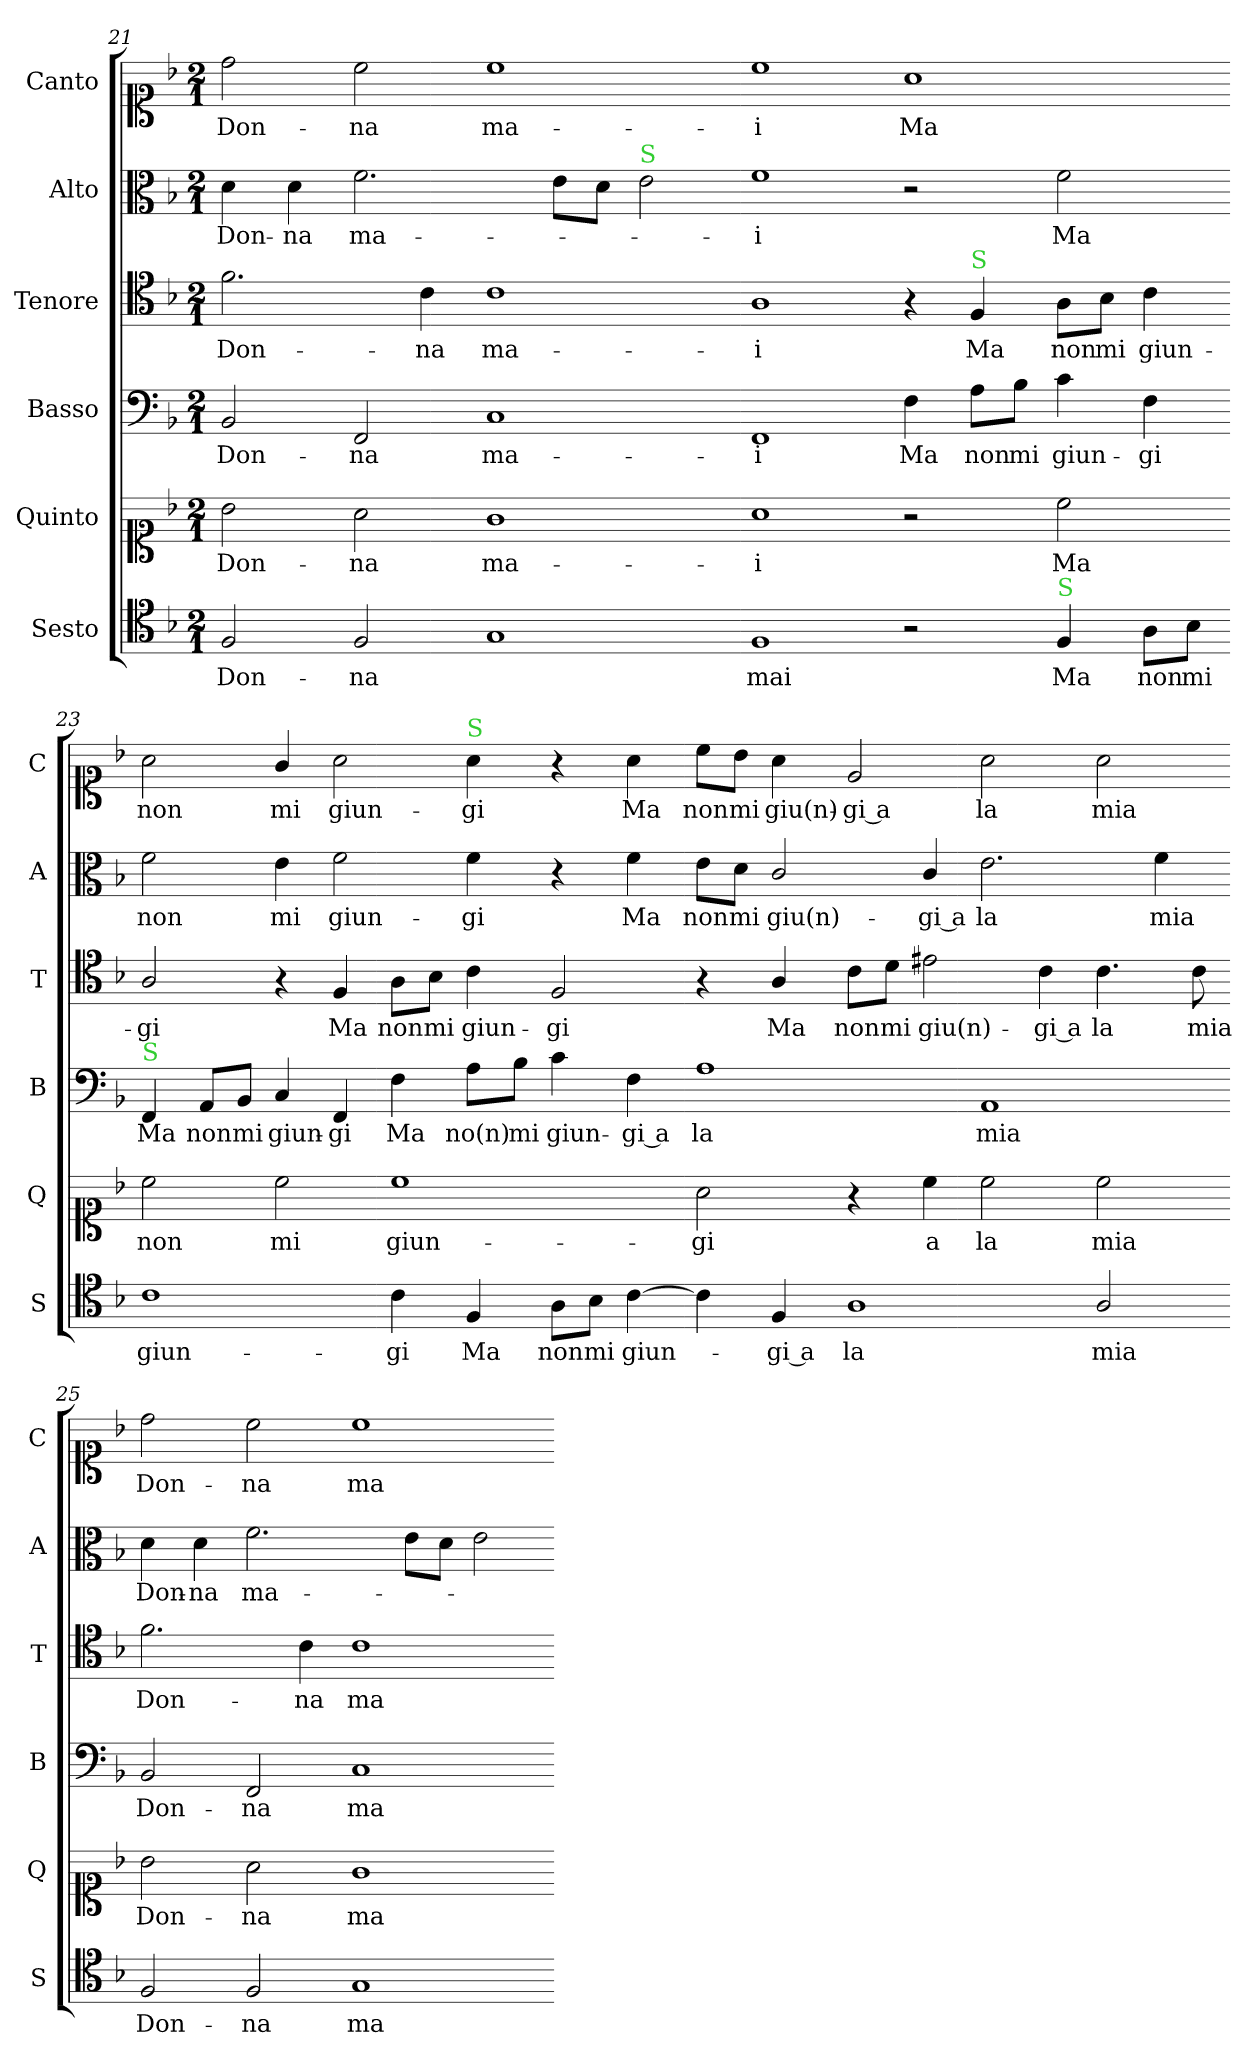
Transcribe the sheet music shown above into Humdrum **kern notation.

**kern	**text	**kern	**text	**kern	**text	**kern	**text	**kern	**text	**kern	**text
*part6	*part6	*part5	*part5	*part4	*part4	*part3	*part3	*part2	*part2	*part1	*part1
*staff6	*staff6	*staff5	*staff5	*staff4	*staff4	*staff3	*staff3	*staff2	*staff2	*staff1	*staff1
*I"Sesto	*	*I"Quinto	*	*I"Basso	*	*I"Tenore	*	*I"Alto	*	*I"Canto	*
*I'S	*	*I'Q	*	*I'B	*	*I'T	*	*I'A	*	*I'C	*
*clefC4	*	*clefC1	*	*clefF4	*	*clefC4	*	*clefC3	*	*clefC1	*
*k[b-]	*	*k[b-]	*	*k[b-]	*	*k[b-]	*	*k[b-]	*	*k[b-]	*
*F:	*	*F:	*	*F:	*	*F:	*	*F:	*	*F:	*
*M2/1	*	*M2/1	*	*M2/1	*	*M2/1	*	*M2/1	*	*M2/1	*
=21	=21	=21	=21	=21	=21	=21	=21	=21	=21	=21	=21
2F/	Don-	2b-\	Don-	2BB-/	Don-	2.f\	Don-	4d\	Don-	2dd\	Don-
.	.	.	.	.	.	.	.	4d\	-na	.	.
2F/	-na	2a\	-na	2FF/	-na	.	.	2.f\	ma-	2cc\	-na
.	.	.	.	.	.	4c\	-na	.	.	.	.
1G	.	1g	ma-	1C	ma-	1c	ma-	.	.	1cc	ma-
.	.	.	.	.	.	.	.	8e\L	.	.	.
.	.	.	.	.	.	.	.	8d\J	.	.	.
!	!	!	!	!	!	!	!	!LO:TX:a:color=limegreen:t=S	!	!	!
.	.	.	.	.	.	.	.	2e\	.	.	.
=22-	=22-	=22-	=22-	=22-	=22-	=22-	=22-	=22-	=22-	=22-	=22-
1F	mai	1a	-i	1FF	-i	1A	-i	1f	-i	1cc	-i
2r	.	2r	.	4F\	Ma	4r	.	2r	.	1a	Ma
!	!	!	!	!	!	!LO:TX:a:color=limegreen:t=S	!	!	!	!	!
.	.	.	.	8A\L	non	4F/	Ma	.	.	.	.
.	.	.	.	8B-\J	mi	.	.	.	.	.	.
!LO:TX:a:color=limegreen:t=S	!	!	!	!	!	!	!	!	!	!	!
4F/	Ma	2cc\	Ma	4c\	giun-	8A\L	non	2f\	Ma	.	.
.	.	.	.	.	.	8B-\J	mi	.	.	.	.
8A\L	non	.	.	4F\	-gi	4c\	giun-	.	.	.	.
8B-\J	mi	.	.	.	.	.	.	.	.	.	.
=23-	=23-	=23-	=23-	=23-	=23-	=23-	=23-	=23-	=23-	=23-	=23-
!	!	!	!	!LO:TX:a:color=limegreen:t=S	!	!	!	!	!	!	!
1c	giun-	2cc\	non	4FF/	Ma	2A/	-gi	2f\	non	2a\	non
.	.	.	.	8AA/L	non	.	.	.	.	.	.
.	.	.	.	8BB-/J	mi	.	.	.	.	.	.
.	.	2cc\	mi	4C/	giun-	4r	.	4e\	mi	4g/	mi
!	!	!	!	!	!	!	!LO:LY:i	!	!	!	!
.	.	.	.	4FF/	-gi	4F/	Ma	2f\	giun-	2a\	giun-
!	!	!	!	!	!	!	!LO:LY:i	!	!	!	!
4c\	-gi	1cc	giun-	4F\	Ma	8A\L	non	.	.	.	.
!	!	!	!	!	!	!	!LO:LY:i	!	!	!	!
.	.	.	.	.	.	8B-\J	mi	.	.	.	.
!	!	!	!	!	!	!	!	!	!	!LO:TX:a:color=limegreen:t=S	!
!	!	!	!	!	!	!	!LO:LY:i	!	!	!	!
4F/	Ma	.	.	8A\L	no(n)	4c\	giun-	4f\	-gi	4a\	-gi
.	.	.	.	8B-\J	mi	.	.	.	.	.	.
!	!	!	!	!	!	!	!LO:LY:i	!	!	!	!
8A\L	non	.	.	4c\	giun-	2F/	-gi	4r	.	4r	.
8B-\J	mi	.	.	.	.	.	.	.	.	.	.
[4c\	giun-	.	.	4F\	-gi a	.	.	4f\	Ma	4a\	Ma
=24-	=24-	=24-	=24-	=24-	=24-	=24-	=24-	=24-	=24-	=24-	=24-
4c\]	.	2a\	-gi	1A	la	4r	.	8e\L	non	8cc\L	non
.	.	.	.	.	.	.	.	8d\J	mi	8b-\J	mi
4F/	-gi a	.	.	.	.	4A/	Ma	2c/	giu(n)-	4a\	giu(n)-
1A	la	4r	.	.	.	8c\L	non	.	.	2e/	-gi a
.	.	.	.	.	.	8d\J	mi	.	.	.	.
.	.	4cc\	a	.	.	2e#X\	giu(n)-	4c/	-gi a	.	.
.	.	2cc\	la	1AA	mia	.	.	2.e\	la	2a\	la
.	.	.	.	.	.	4c\	-gi a	.	.	.	.
2A/	mia	2cc\	mia	.	.	4.c\	la	.	.	2a\	mia
.	.	.	.	.	.	.	.	4f\	mia	.	.
.	.	.	.	.	.	8c\	mia	.	.	.	.
=25-	=25-	=25-	=25-	=25-	=25-	=25-	=25-	=25-	=25-	=25-	=25-
2F/	Don-	2b-\	Don-	2BB-/	Don-	2.f\	Don-	4d\	Don-	2dd\	Don-
.	.	.	.	.	.	.	.	4d\	-na	.	.
2F/	-na	2a\	-na	2FF/	-na	.	.	2.f\	ma-	2cc\	-na
.	.	.	.	.	.	4c\	-na	.	.	.	.
1G	ma-	1g	ma-	1C	ma-	1c	ma-	.	.	1cc	ma-
.	.	.	.	.	.	.	.	8e\L	.	.	.
.	.	.	.	.	.	.	.	8d\J	.	.	.
.	.	.	.	.	.	.	.	2e\	.	.	.
=-	=-	=-	=-	=-	=-	=-	=-	=-	=-	=-	=-
*-	*-	*-	*-	*-	*-	*-	*-	*-	*-	*-	*-
